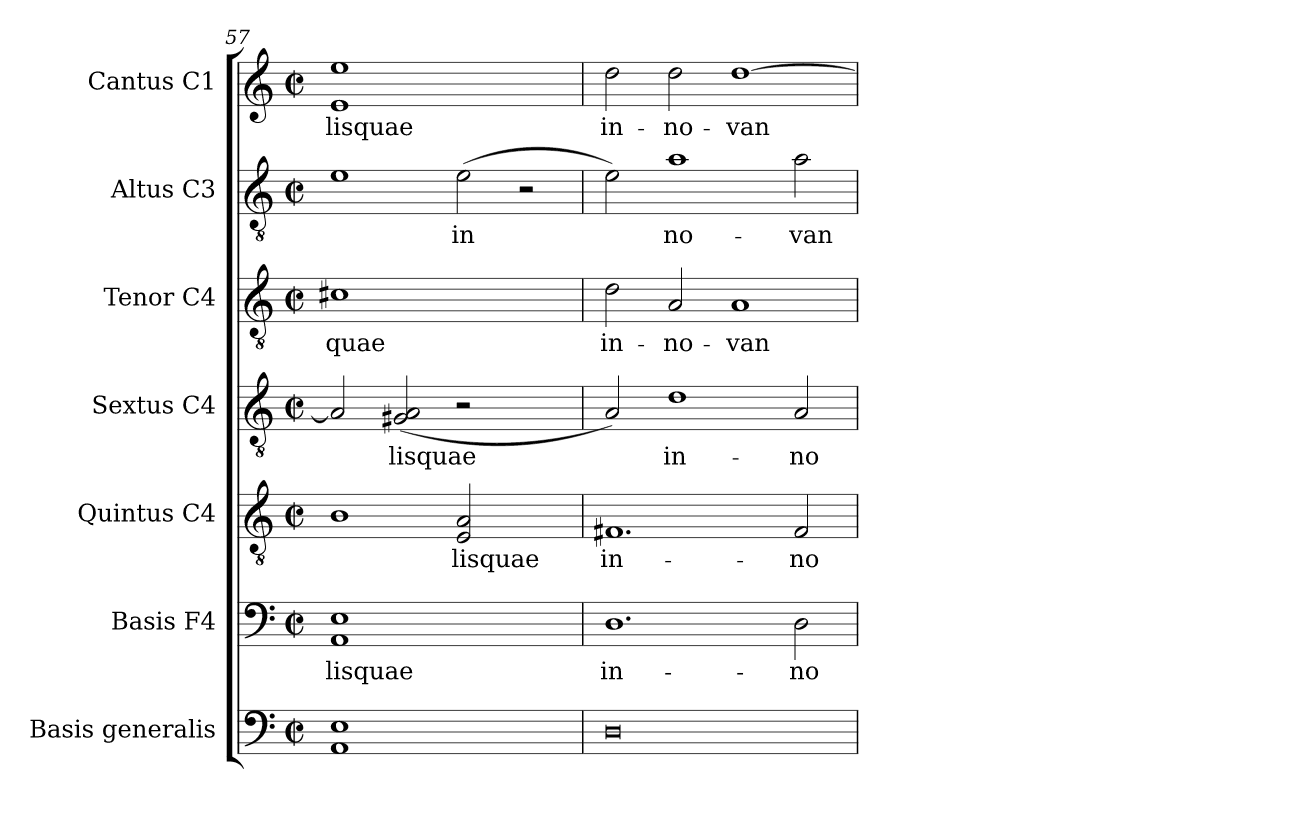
**kern	**kern	**text	**kern	**text	**kern	**text	**kern	**text	**kern	**text	**kern	**text
*part7	*part6	*part6	*part5	*part5	*part4	*part4	*part3	*part3	*part2	*part2	*part1	*part1
*staff7	*staff6	*staff6	*staff5	*staff5	*staff4	*staff4	*staff3	*staff3	*staff2	*staff2	*staff1	*staff1
*I"Basis  generalis	*I"Basis  F4	*	*I"Quintus  C4	*	*I"Sextus  C4	*	*I"Tenor  C4	*	*I"Altus  C3	*	*I"Cantus  C1	*
*	*I'B	*	*	*	*	*	*I'T	*	*I'A	*	*I'C	*
*clefF4	*clefF4	*	*clefGv2	*	*clefGv2	*	*clefGv2	*	*clefGv2	*	*clefG2	*
*k[]	*k[]	*	*k[]	*	*k[]	*	*k[]	*	*k[]	*	*k[]	*
*C:	*C:	*	*C:	*	*C:	*	*C:	*	*C:	*	*C:	*
*M2/2	*M2/2	*	*M2/2	*	*M2/2	*	*M2/2	*	*M2/2	*	*M2/2	*
*met(c|)	*met(c|)	*	*met(c|)	*	*met(c|)	*	*met(c|)	*	*met(c|)	*	*met(c|)	*
=57	=57	=57	=57	=57	=57	=57	=57	=57	=57	=57	=57	=57
!	!	!LO:LY:b:cj	!	!	!	!LO:LY:b:cj	!	!LO:LY:b:cj	!	!	!	!LO:LY:b:cj
1E 1AA	1E 1AA	-lisquae	1B	.	2A/]	--	1c#X	quae	1e	.	1e 1ee	-lisquae
!	!	!	!	!	!	!LO:LY:b:cj	!	!	!	!	!	!
.	.	.	.	.	(<2G#X/ 2A/	-lisquae	.	.	.	.	.	.
!	!	!	!	!LO:LY:b:cj	!	!	!	!	!	!LO:LY:b:cj	!	!
1ryy	1ryy	.	2A/ 2E/	lisquae	2r	.	1ryy	.	(>2e\	in-	1ryy	.
.	.	.	2ryy	.	2ryy	.	.	.	2r	.	.	.
=58	=58	=58	=58	=58	=58	=58	=58	=58	=58	=58	=58	=58
!	!	!LO:LY:b:cj	!	!LO:LY:b:cj	!	!LO:LY:b:cj	!	!LO:LY:b:cj	!	!LO:LY:b:cj	!	!LO:LY:b:cj
0D	1.D	in-	1.F#X	in-	2A/)	.	2d\	in-	2e\)	--	2dd\	in-
!	!	!	!	!	!	!LO:LY:b:cj	!	!LO:LY:b:cj	!	!LO:LY:b:cj	!	!LO:LY:b:cj
.	.	.	.	.	1d	in-	2A/	-no-	1a	-no-	2dd\	-no-
!	!	!	!	!	!	!	!	!LO:LY:b:cj	!	!	!	!LO:LY:b:cj
.	.	.	.	.	.	.	1A	-van-	.	.	[>1dd	-van-
!	!	!LO:LY:b:cj	!	!LO:LY:b:cj	!	!LO:LY:b:cj	!	!	!	!LO:LY:b:cj	!	!
.	2D\	-no-	2F#/	-no-	2A/	-no-	.	.	2a\	-van-	.	.
=	=	=	=	=	=	=	=	=	=	=	=	=
*-	*-	*-	*-	*-	*-	*-	*-	*-	*-	*-	*-	*-
